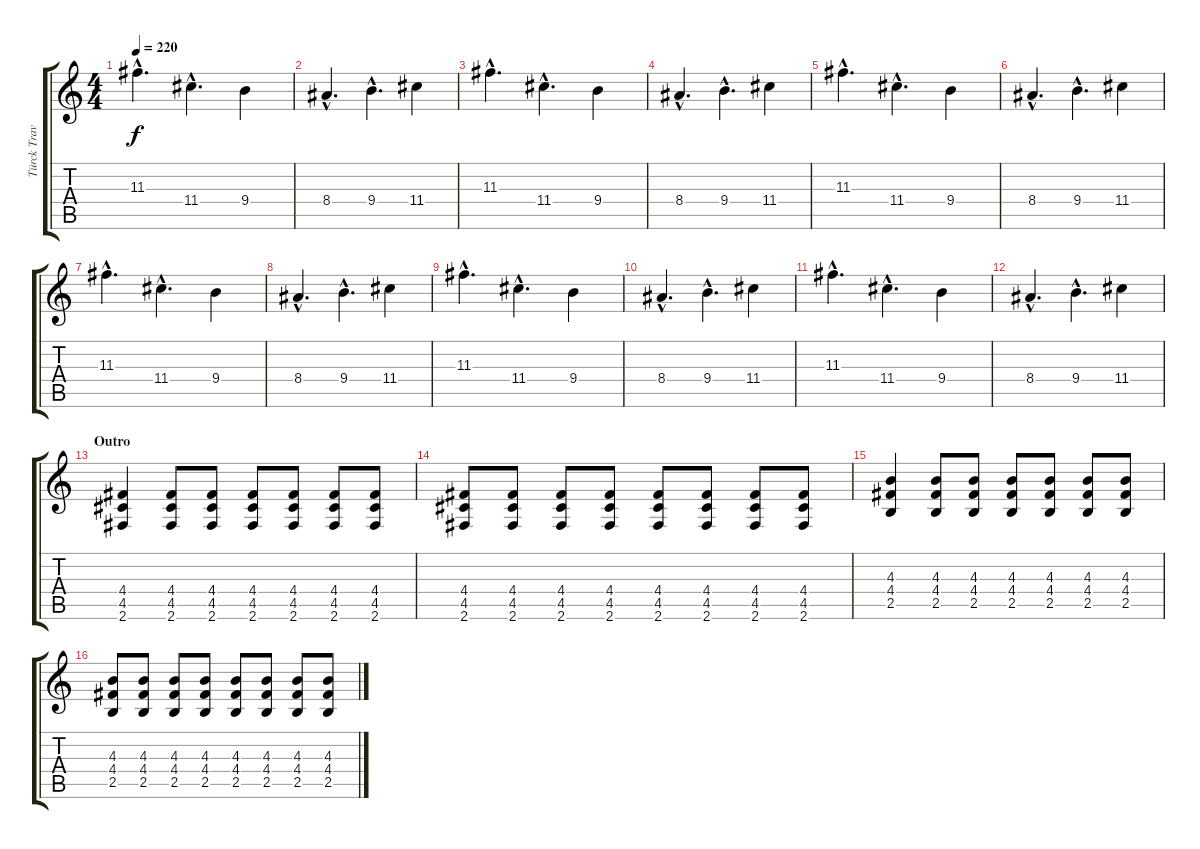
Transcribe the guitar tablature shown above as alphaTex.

\track ("Türck Travolta" "Türck Trav") {instrument distortionguitar}
\staff {score tabs}
\tuning (E4 B3 G3 D3 A2 E2) {hide}
\ts (4 4)
\tempo 220
\clef g2
\ks c
11.3{hac}.4{d dy f} 11.4{hac}.4{d} 9.4.4 |
8.4{hac}.4{d} 9.4{hac}.4{d} 11.4.4 |
11.3{hac}.4{d} 11.4{hac}.4{d} 9.4.4 |
8.4{hac}.4{d} 9.4{hac}.4{d} 11.4.4 |
11.3{hac}.4{d} 11.4{hac}.4{d} 9.4.4 |
8.4{hac}.4{d} 9.4{hac}.4{d} 11.4.4 |
11.3{hac}.4{d} 11.4{hac}.4{d} 9.4.4 |
8.4{hac}.4{d} 9.4{hac}.4{d} 11.4.4 |
11.3{hac}.4{d} 11.4{hac}.4{d} 9.4.4 |
8.4{hac}.4{d} 9.4{hac}.4{d} 11.4.4 |
11.3{hac}.4{d} 11.4{hac}.4{d} 9.4.4 |
8.4{hac}.4{d} 9.4{hac}.4{d} 11.4.4 |
\section ("" "Outro")
(4.4 4.5 2.6).4 (4.4 4.5 2.6).8 (4.4 4.5 2.6).8 (4.4 4.5 2.6).8 (4.4 4.5 2.6).8 (4.4 4.5 2.6).8 (4.4 4.5 2.6).8 |
(4.4 4.5 2.6).8 (4.4 4.5 2.6).8 (4.4 4.5 2.6).8 (4.4 4.5 2.6).8 (4.4 4.5 2.6).8 (4.4 4.5 2.6).8 (4.4 4.5 2.6).8 (4.4 4.5 2.6).8 |
(4.3 4.4 2.5).4 (4.3 4.4 2.5).8 (4.3 4.4 2.5).8 (4.3 4.4 2.5).8 (4.3 4.4 2.5).8 (4.3 4.4 2.5).8 (4.3 4.4 2.5).8 |
(4.3 4.4 2.5).8 (4.3 4.4 2.5).8 (4.3 4.4 2.5).8 (4.3 4.4 2.5).8 (4.3 4.4 2.5).8 (4.3 4.4 2.5).8 (4.3 4.4 2.5).8 (4.3 4.4 2.5).8
